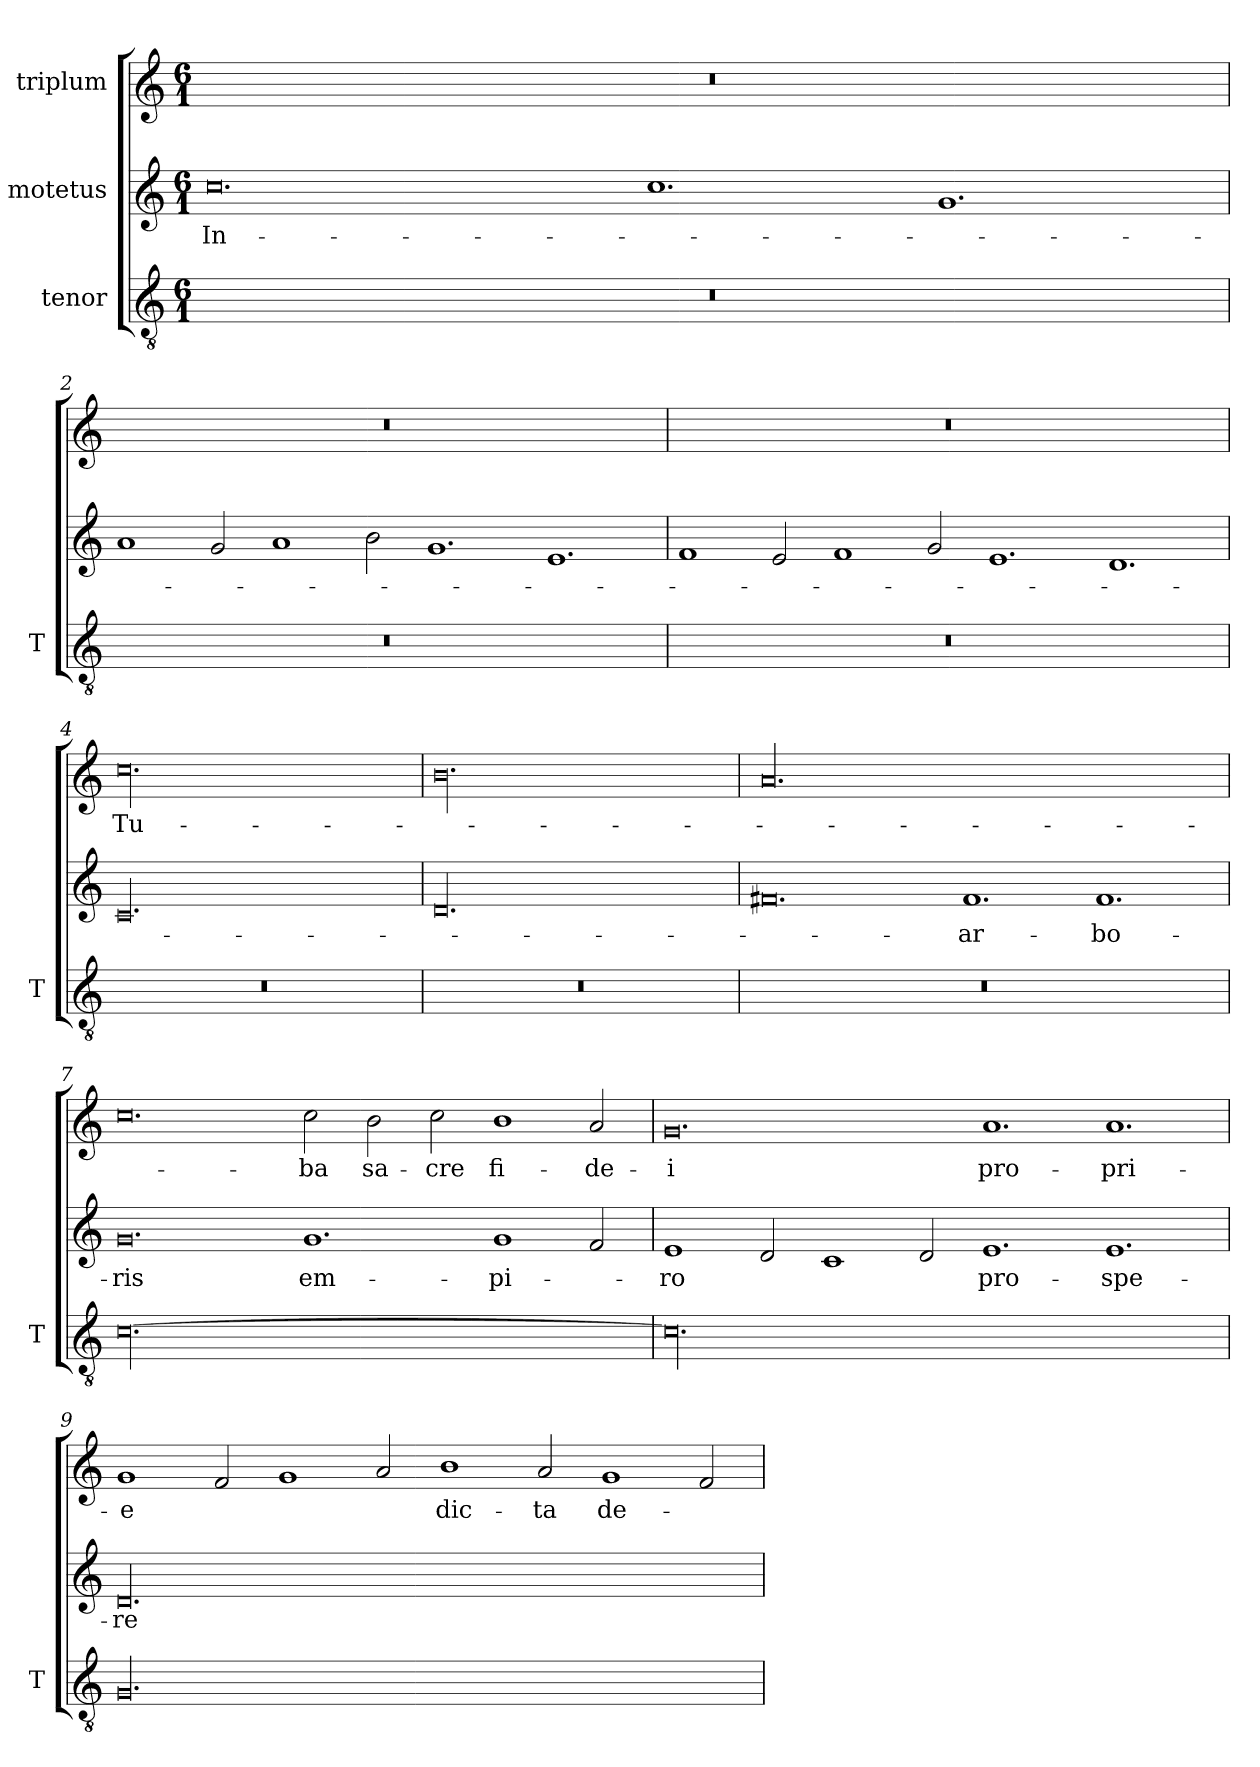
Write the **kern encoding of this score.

**kern	**kern	**text	**kern	**text
*part3	*part2	*part2	*part1	*part1
*staff3	*staff2	*staff2	*staff1	*staff1
*I"tenor	*I"motetus	*	*I"triplum	*
*I'T	*	*	*	*
*clefGv2	*clefG2	*	*clefG2	*
*k[]	*k[]	*	*k[]	*
*C:	*C:	*	*C:	*
*M6/1	*M6/1	*	*M6/1	*
=1	=1	=1	=1	=1
00.r	0.cc\	In-	00.r	.
.	1.cc\	.	.	.
.	1.g/	.	.	.
=2	=2	=2	=2	=2
00.r	1a/	.	00.r	.
.	2g/	.	.	.
.	1a/	.	.	.
.	2b\	.	.	.
.	1.g/	.	.	.
.	1.e/	.	.	.
=3	=3	=3	=3	=3
00.r	1f/	.	00.r	.
.	2e/	.	.	.
.	1f/	.	.	.
.	2g/	.	.	.
.	1.e/	.	.	.
.	1.d/	.	.	.
=4	=4	=4	=4	=4
00.r	00.c/	.	00.cc\	Tu-
=5	=5	=5	=5	=5
00.r	00.d/	.	00.b\	.
=6	=6	=6	=6	=6
00.r	0.f#X/	.	00.a/	.
.	1.f#/	ar-	.	.
.	1.f#/	-bo-	.	.
=7	=7	=7	=7	=7
[00.c\	0.g/	-ris	0.cc\	.
.	1.g/	em-	2cc\	-ba
.	.	.	2b\	sa-
.	.	.	2cc\	-cre
.	1g/	-pi-	1b\	fi-
.	2f/	.	2a/	-de-
=8	=8	=8	=8	=8
00.c\]	1e/	-ro	0.g/	-i
.	2d/	.	.	.
.	1c/	.	.	.
.	2d/	.	.	.
.	1.e/	pro-	1.a/	pro-
.	1.e/	-spe-	1.a/	-pri-
=9	=9	=9	=9	=9
00.G/	00.d/	-re	1g/	-e
.	.	.	2f/	.
.	.	.	1g/	.
.	.	.	2a/	.
.	.	.	1b\	dic-
.	.	.	2a/	-ta
.	.	.	1g/	de-
.	.	.	2f/	.
=	=	=	=	=
*-	*-	*-	*-	*-
